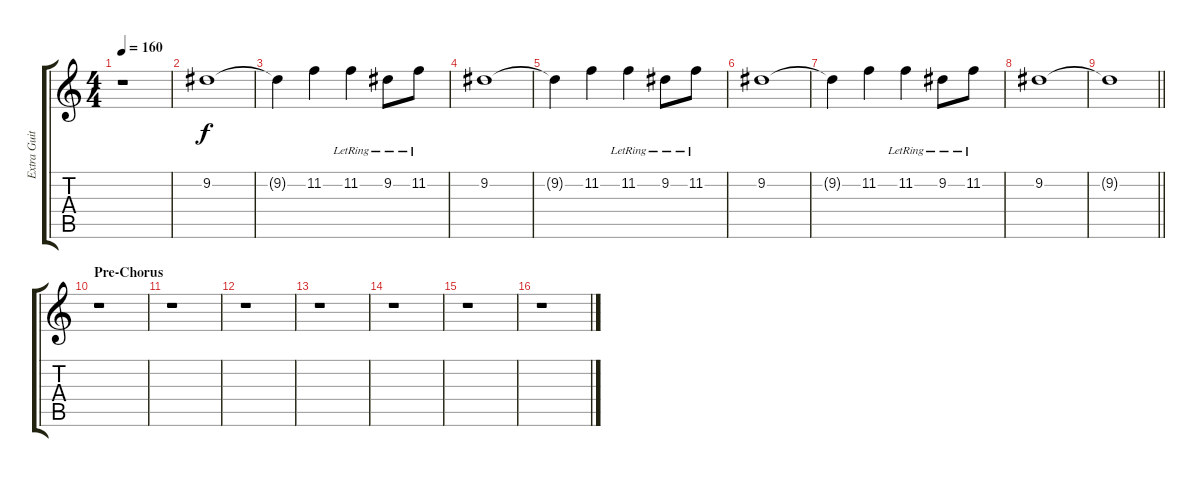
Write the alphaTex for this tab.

\track ("Extra Guitar II" "Extra Guit") {instrument overdrivenguitar}
\staff {score tabs}
\tuning (B3 Gb3 D3 A2 E2 B1) {hide}
\ts (4 4)
\tempo 160
\clef g2
\ks c
r.1{dy f} |
9.2.1 |
9.2{t}.4 11.2.4 11.2{lr}.4 9.2{lr}.8 11.2{lr}.8 |
9.2.1 |
9.2{t}.4 11.2.4 11.2{lr}.4 9.2{lr}.8 11.2{lr}.8 |
9.2.1 |
9.2{t}.4 11.2.4 11.2{lr}.4 9.2{lr}.8 11.2{lr}.8 |
9.2.1 |
\barLineRight lightlight
9.2{t}.1 |
\section ("" "Pre-Chorus")
r.1 |
r.1 |
r.1 |
r.1 |
r.1 |
r.1 |
r.1
